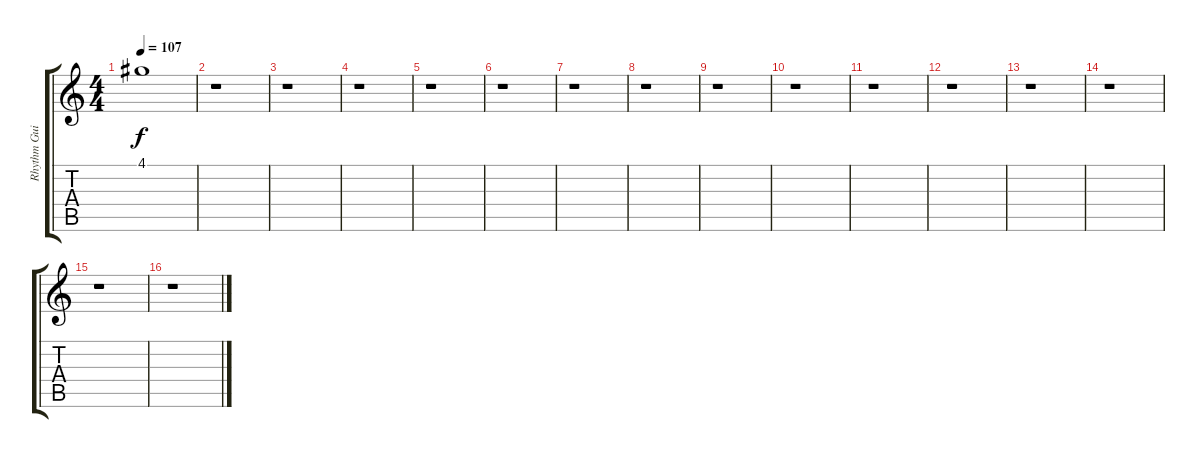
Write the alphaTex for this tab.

\track ("Rhythm Guitar" "Rhythm Gui") {instrument electricguitarclean}
\staff {score tabs}
\tuning (E4 B3 G3 D3 A2 E2) {hide}
\ts (4 4)
\tempo 107
\clef g2
\ks c
4.1{t}.1{dy f} |
r.1 |
r.1 |
r.1 |
r.1 |
r.1 |
r.1 |
r.1 |
r.1 |
r.1 |
r.1 |
r.1 |
r.1 |
r.1 |
r.1 |
r.1
